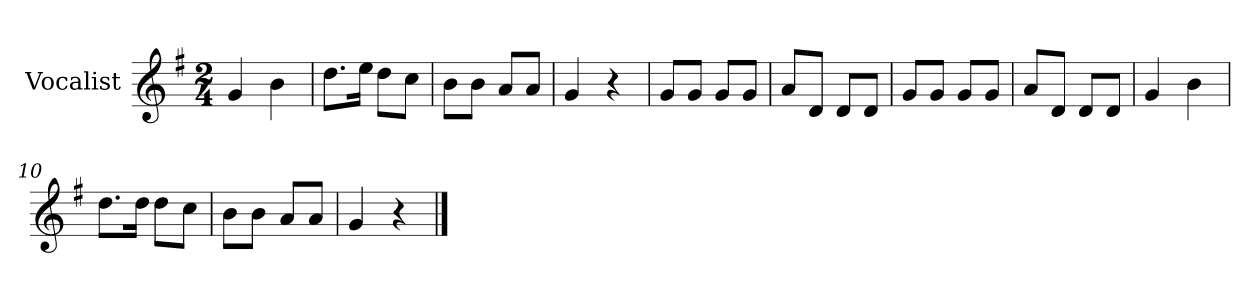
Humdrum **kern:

**kern
*part1
*staff1
*I"Vocalist
*k[f#]
*G:
*M2/4
=1
4g
4b
=2
8.ddL
16eeJk
8ddL
8ccJ
=3
8bL
8bJ
8aL
8aJ
=4
4g
4r
=5
8gL
8gJ
8gL
8gJ
=6
8aL
8dJ
8dL
8dJ
=7
8gL
8gJ
8gL
8gJ
=8
8aL
8dJ
8dL
8dJ
=9
4g
4b
=10
8.ddL
16ddJk
8ddL
8ccJ
=11
8bL
8bJ
8aL
8aJ
=12
4g
4r
==
*-
